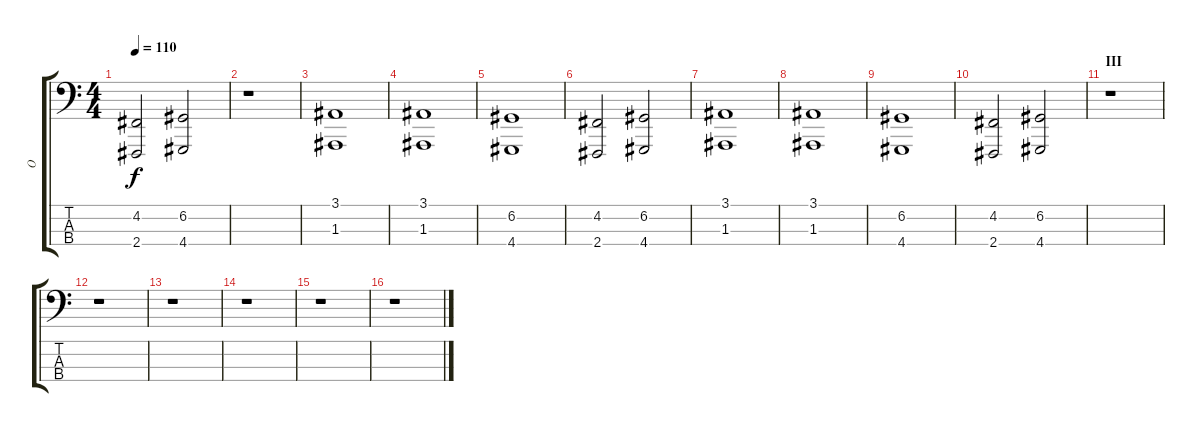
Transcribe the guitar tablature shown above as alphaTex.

\track ("O" "O") {instrument oboe}
\staff {score tabs}
\tuning (G2 D2 A1 E1) {hide}
\ts (4 4)
\tempo 110
\clef f4
\ks c
(4.2 2.4).2{dy f} (6.2 4.4).2 |
\section ("" "")
r.1 |
(3.1 1.3).1 |
(3.1 1.3).1 |
(6.2 4.4).1 |
(4.2 2.4).2 (6.2 4.4).2 |
(3.1 1.3).1 |
(3.1 1.3).1 |
(6.2 4.4).1 |
(4.2 2.4).2 (6.2 4.4).2 |
\section ("" "III")
r.1 |
r.1 |
r.1 |
r.1 |
\section ("" "")
r.1 |
r.1
